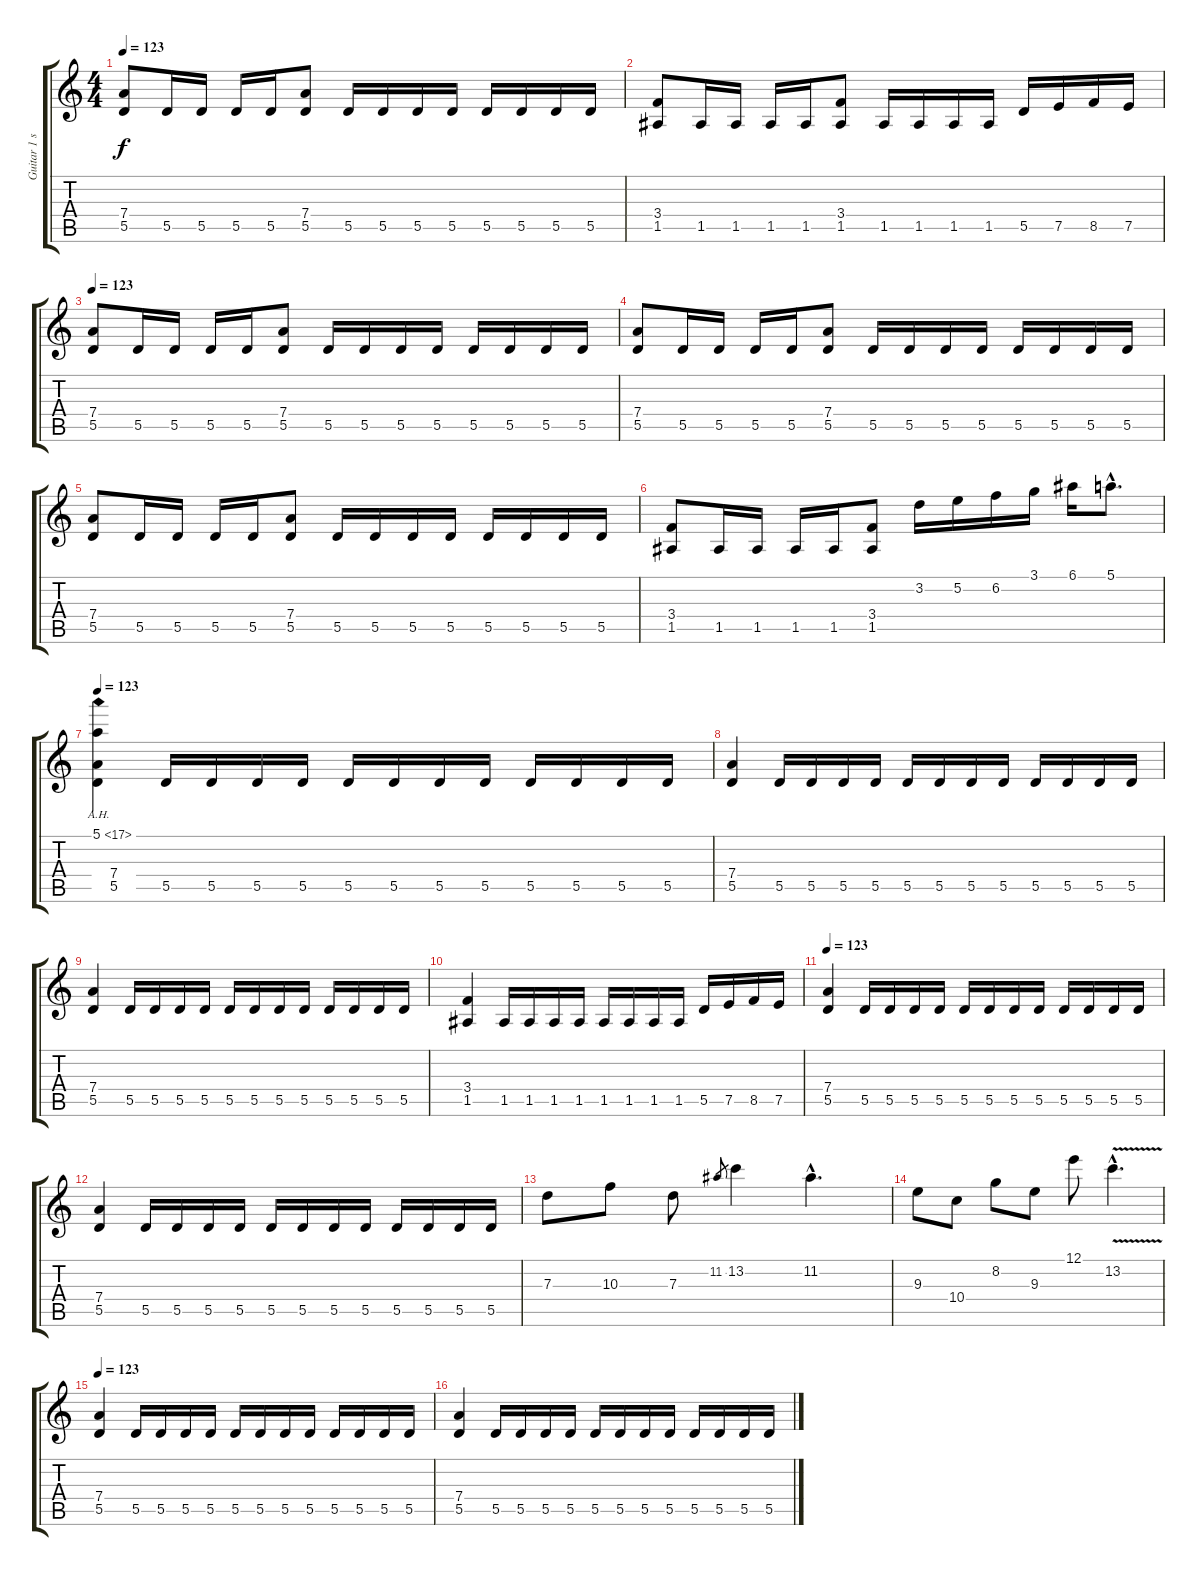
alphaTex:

\track ("Guitar 1 solo" "Guitar 1 s") {instrument overdrivenguitar}
\staff {score tabs}
\tuning (E4 B3 G3 D3 A2 E2) {hide}
\ts (4 4)
\tempo 123
\clef g2
\ks c
(7.4 5.5).8{dy f} 5.5.16 5.5.16 5.5.16 5.5.16 (7.4 5.5).8 5.5.16 5.5.16 5.5.16 5.5.16 5.5.16 5.5.16 5.5.16 5.5.16 |
(3.4 1.5).8 1.5.16 1.5.16 1.5.16 1.5.16 (3.4 1.5).8 1.5.16 1.5.16 1.5.16 1.5.16 5.5.16{volume 16 instrument overdrivenguitar} 7.5.16 8.5.16 7.5.16 |
\tempo 123
(7.4 5.5).8{volume 13 instrument distortionguitar} 5.5.16 5.5.16 5.5.16 5.5.16 (7.4 5.5).8 5.5.16 5.5.16 5.5.16 5.5.16 5.5.16 5.5.16 5.5.16 5.5.16 |
(7.4 5.5).8 5.5.16 5.5.16 5.5.16 5.5.16 (7.4 5.5).8 5.5.16 5.5.16 5.5.16 5.5.16 5.5.16 5.5.16 5.5.16 5.5.16 |
(7.4 5.5).8 5.5.16 5.5.16 5.5.16 5.5.16 (7.4 5.5).8 5.5.16 5.5.16 5.5.16 5.5.16 5.5.16 5.5.16 5.5.16 5.5.16 |
(3.4 1.5).8 1.5.16 1.5.16 1.5.16 1.5.16 (3.4 1.5).8 3.2.16{volume 16} 5.2.16 6.2.16 3.1.16 6.1.16 5.1{hac}.8{d} |
\tempo 123
(5.1{ah 12} 7.4 5.5).4{volume 13 instrument distortionguitar} 5.5.16 5.5.16 5.5.16 5.5.16 5.5.16 5.5.16 5.5.16 5.5.16 5.5.16 5.5.16 5.5.16 5.5.16 |
(7.4 5.5).4 5.5.16 5.5.16 5.5.16 5.5.16 5.5.16 5.5.16 5.5.16 5.5.16 5.5.16 5.5.16 5.5.16 5.5.16 |
(7.4 5.5).4 5.5.16 5.5.16 5.5.16 5.5.16 5.5.16 5.5.16 5.5.16 5.5.16 5.5.16 5.5.16 5.5.16 5.5.16 |
(3.4 1.5).4 1.5.16 1.5.16 1.5.16 1.5.16 1.5.16 1.5.16 1.5.16 1.5.16 5.5.16{volume 16 instrument overdrivenguitar} 7.5.16 8.5.16 7.5.16 |
\tempo 123
(7.4 5.5).4{volume 13 instrument distortionguitar} 5.5.16 5.5.16 5.5.16 5.5.16 5.5.16 5.5.16 5.5.16 5.5.16 5.5.16 5.5.16 5.5.16 5.5.16 |
(7.4 5.5).4 5.5.16 5.5.16 5.5.16 5.5.16 5.5.16 5.5.16 5.5.16 5.5.16 5.5.16 5.5.16 5.5.16 5.5.16 |
7.3.8{volume 16 instrument overdrivenguitar} 10.3.8 7.3.8 11.2.8{gr} 13.2.4 11.2{hac}.4{d} |
9.3.8 10.4.8 8.2.8 9.3.8 12.1.8 13.2{v hac}.4{d} |
\tempo 123
(7.4 5.5).4{volume 13 instrument distortionguitar} 5.5.16 5.5.16 5.5.16 5.5.16 5.5.16 5.5.16 5.5.16 5.5.16 5.5.16 5.5.16 5.5.16 5.5.16 |
(7.4 5.5).4 5.5.16 5.5.16 5.5.16 5.5.16 5.5.16 5.5.16 5.5.16 5.5.16 5.5.16 5.5.16 5.5.16 5.5.16
